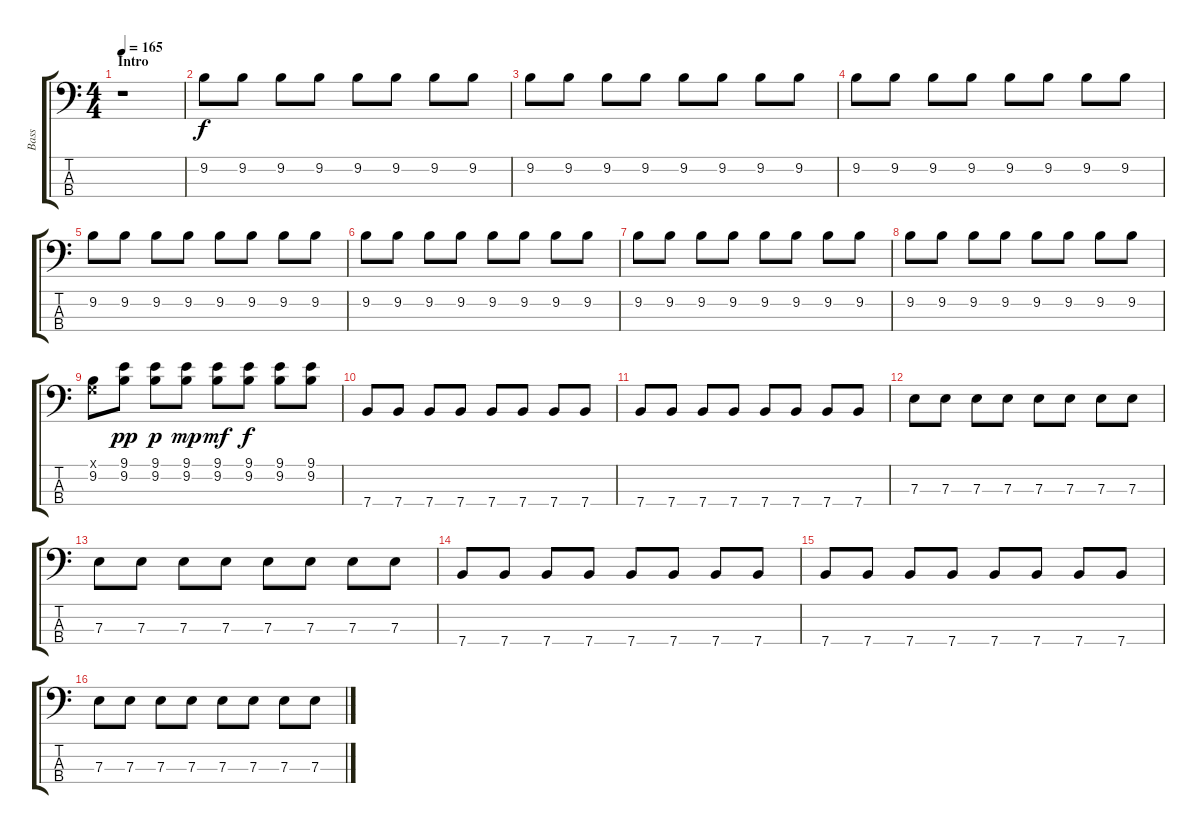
\track ("Bass" "Bass") {instrument electricbasspick}
\staff {score tabs}
\tuning (G2 D2 A1 E1) {hide}
\ts (4 4)
\section ("" "Intro")
\tempo 165
\clef f4
\ks c
r.1{dy f instrument electricbasspick} |
9.2.8 9.2.8 9.2.8 9.2.8 9.2.8 9.2.8 9.2.8 9.2.8 |
9.2.8 9.2.8 9.2.8 9.2.8 9.2.8 9.2.8 9.2.8 9.2.8 |
9.2.8 9.2.8 9.2.8 9.2.8 9.2.8 9.2.8 9.2.8 9.2.8 |
9.2.8 9.2.8 9.2.8 9.2.8 9.2.8 9.2.8 9.2.8 9.2.8 |
9.2.8 9.2.8 9.2.8 9.2.8 9.2.8 9.2.8 9.2.8 9.2.8 |
9.2.8 9.2.8 9.2.8 9.2.8 9.2.8 9.2.8 9.2.8 9.2.8 |
9.2.8 9.2.8 9.2.8 9.2.8 9.2.8 9.2.8 9.2.8 9.2.8 |
(0.1{x} 9.2).8 (9.1 9.2).8{dy pp} (9.1 9.2).8{dy p} (9.1 9.2).8{dy mp} (9.1 9.2).8{dy mf} (9.1 9.2).8{dy f} (9.1 9.2).8 (9.1 9.2).8 |
7.4.8 7.4.8 7.4.8 7.4.8 7.4.8 7.4.8 7.4.8 7.4.8 |
7.4.8 7.4.8 7.4.8 7.4.8 7.4.8 7.4.8 7.4.8 7.4.8 |
7.3.8 7.3.8 7.3.8 7.3.8 7.3.8 7.3.8 7.3.8 7.3.8 |
7.3.8 7.3.8 7.3.8 7.3.8 7.3.8 7.3.8 7.3.8 7.3.8 |
7.4.8 7.4.8 7.4.8 7.4.8 7.4.8 7.4.8 7.4.8 7.4.8 |
7.4.8 7.4.8 7.4.8 7.4.8 7.4.8 7.4.8 7.4.8 7.4.8 |
7.3.8 7.3.8 7.3.8 7.3.8 7.3.8 7.3.8 7.3.8 7.3.8
